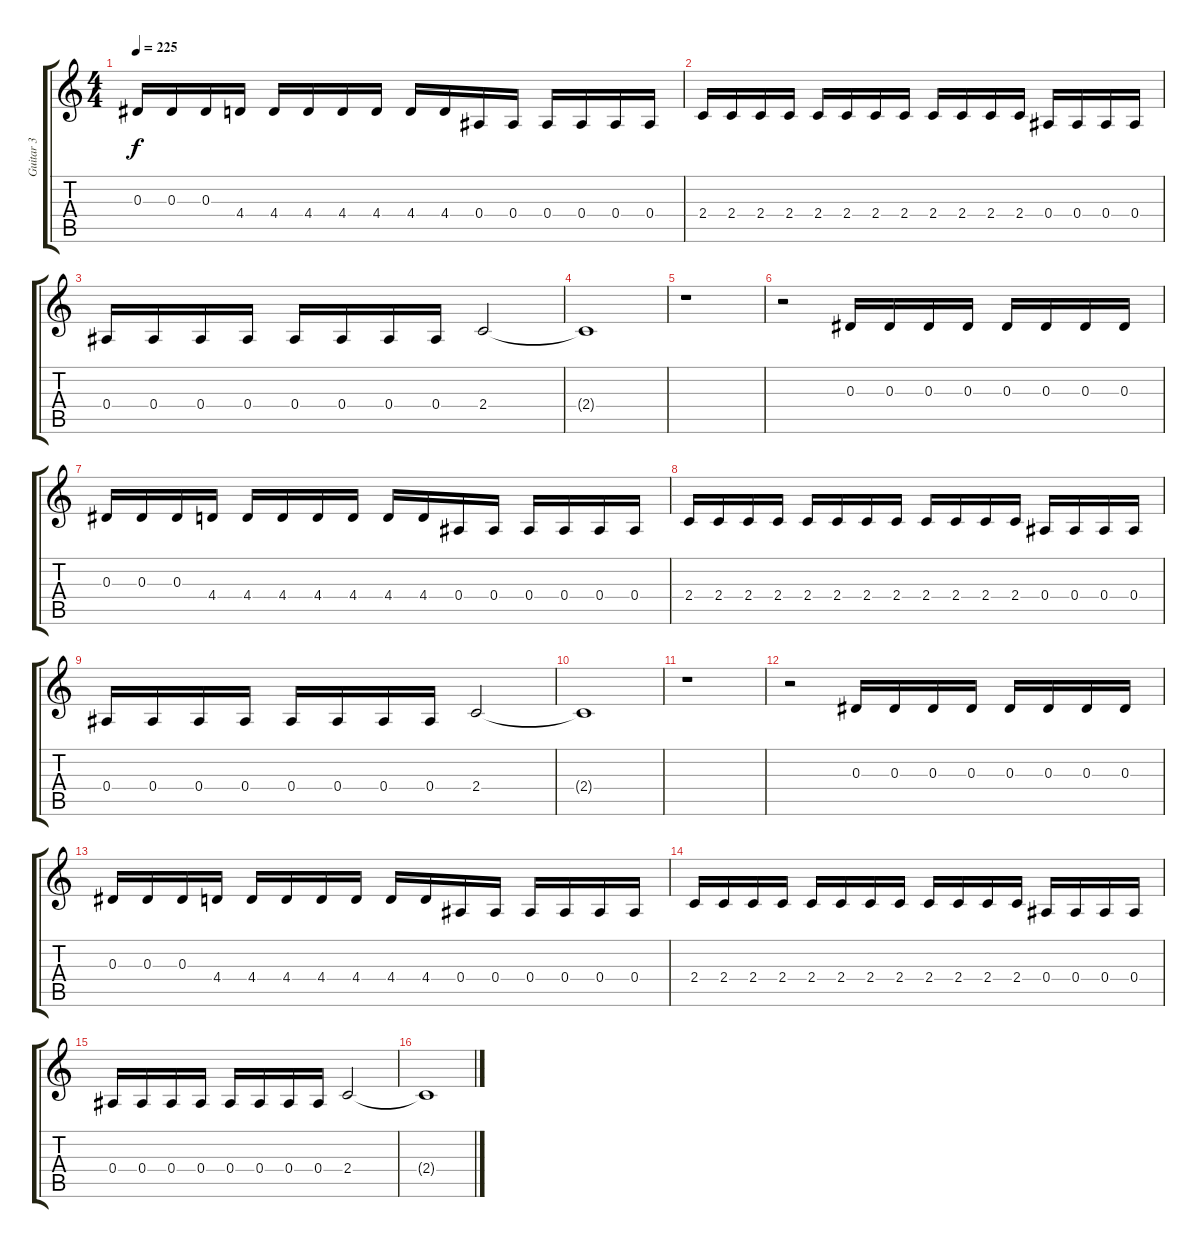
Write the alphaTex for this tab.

\track ("Guitar 3" "Guitar 3") {instrument distortionguitar}
\staff {score tabs}
\tuning (C4 G3 Eb3 Bb2 F2 C2) {hide}
\ts (4 4)
\tempo 225
\clef g2
\ks c
0.3.16{dy f} 0.3.16 0.3.16 4.4.16 4.4.16 4.4.16 4.4.16 4.4.16 4.4.16 4.4.16 0.4.16 0.4.16 0.4.16 0.4.16 0.4.16 0.4.16 |
2.4.16 2.4.16 2.4.16 2.4.16 2.4.16 2.4.16 2.4.16 2.4.16 2.4.16 2.4.16 2.4.16 2.4.16 0.4.16 0.4.16 0.4.16 0.4.16 |
0.4.16 0.4.16 0.4.16 0.4.16 0.4.16 0.4.16 0.4.16 0.4.16 2.4.2 |
2.4{t}.1 |
r.1 |
r.2 0.3.16 0.3.16 0.3.16 0.3.16 0.3.16 0.3.16 0.3.16 0.3.16 |
0.3.16 0.3.16 0.3.16 4.4.16 4.4.16 4.4.16 4.4.16 4.4.16 4.4.16 4.4.16 0.4.16 0.4.16 0.4.16 0.4.16 0.4.16 0.4.16 |
2.4.16 2.4.16 2.4.16 2.4.16 2.4.16 2.4.16 2.4.16 2.4.16 2.4.16 2.4.16 2.4.16 2.4.16 0.4.16 0.4.16 0.4.16 0.4.16 |
0.4.16 0.4.16 0.4.16 0.4.16 0.4.16 0.4.16 0.4.16 0.4.16 2.4.2 |
2.4{t}.1 |
r.1 |
r.2 0.3.16 0.3.16 0.3.16 0.3.16 0.3.16 0.3.16 0.3.16 0.3.16 |
0.3.16 0.3.16 0.3.16 4.4.16 4.4.16 4.4.16 4.4.16 4.4.16 4.4.16 4.4.16 0.4.16 0.4.16 0.4.16 0.4.16 0.4.16 0.4.16 |
2.4.16 2.4.16 2.4.16 2.4.16 2.4.16 2.4.16 2.4.16 2.4.16 2.4.16 2.4.16 2.4.16 2.4.16 0.4.16 0.4.16 0.4.16 0.4.16 |
0.4.16 0.4.16 0.4.16 0.4.16 0.4.16 0.4.16 0.4.16 0.4.16 2.4.2 |
2.4{t}.1
